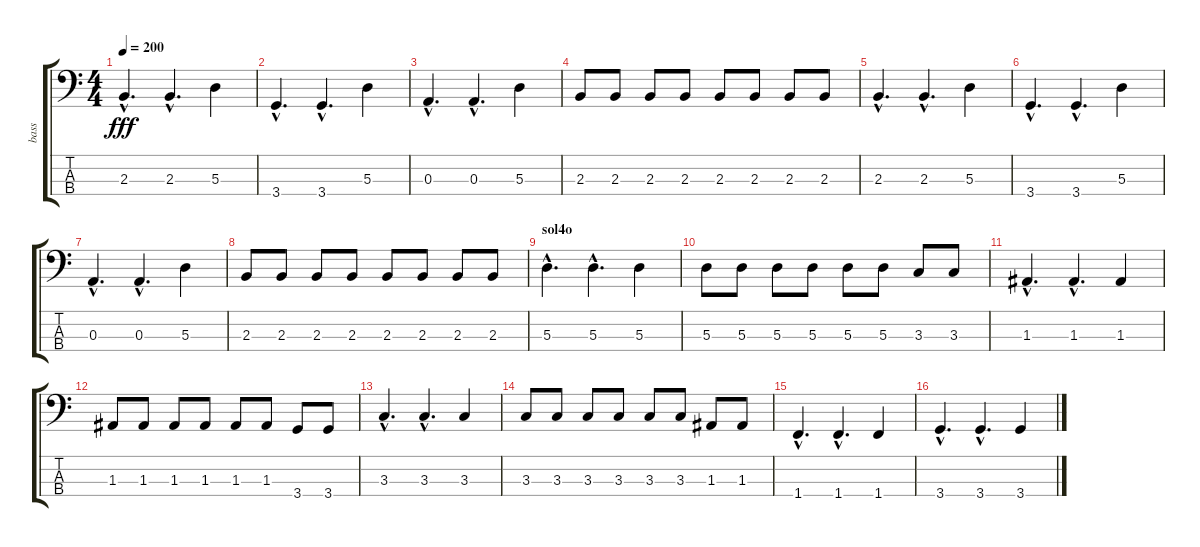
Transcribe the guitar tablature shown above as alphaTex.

\track ("bass" "bass") {instrument electricbassfinger}
\staff {score tabs}
\tuning (G2 D2 A1 E1) {hide}
\ts (4 4)
\tempo 200
\clef f4
\ks c
2.3{hac}.4{d dy fff} 2.3{hac}.4{d} 5.3.4 |
3.4{hac}.4{d} 3.4{hac}.4{d} 5.3.4 |
0.3{hac}.4{d} 0.3{hac}.4{d} 5.3.4 |
2.3.8 2.3.8 2.3.8 2.3.8 2.3.8 2.3.8 2.3.8 2.3.8 |
2.3{hac}.4{d} 2.3{hac}.4{d} 5.3.4 |
3.4{hac}.4{d} 3.4{hac}.4{d} 5.3.4 |
0.3{hac}.4{d} 0.3{hac}.4{d} 5.3.4 |
2.3.8 2.3.8 2.3.8 2.3.8 2.3.8 2.3.8 2.3.8 2.3.8 |
\section ("" "sol4o")
5.3{hac}.4{d} 5.3{hac}.4{d} 5.3.4 |
5.3.8 5.3.8 5.3.8 5.3.8 5.3.8 5.3.8 3.3.8 3.3.8 |
1.3{hac}.4{d} 1.3{hac}.4{d} 1.3.4 |
1.3.8 1.3.8 1.3.8 1.3.8 1.3.8 1.3.8 3.4.8 3.4.8 |
3.3{hac}.4{d} 3.3{hac}.4{d} 3.3.4 |
3.3.8 3.3.8 3.3.8 3.3.8 3.3.8 3.3.8 1.3.8 1.3.8 |
1.4{hac}.4{d} 1.4{hac}.4{d} 1.4.4 |
3.4{hac}.4{d} 3.4{hac}.4{d} 3.4.4
